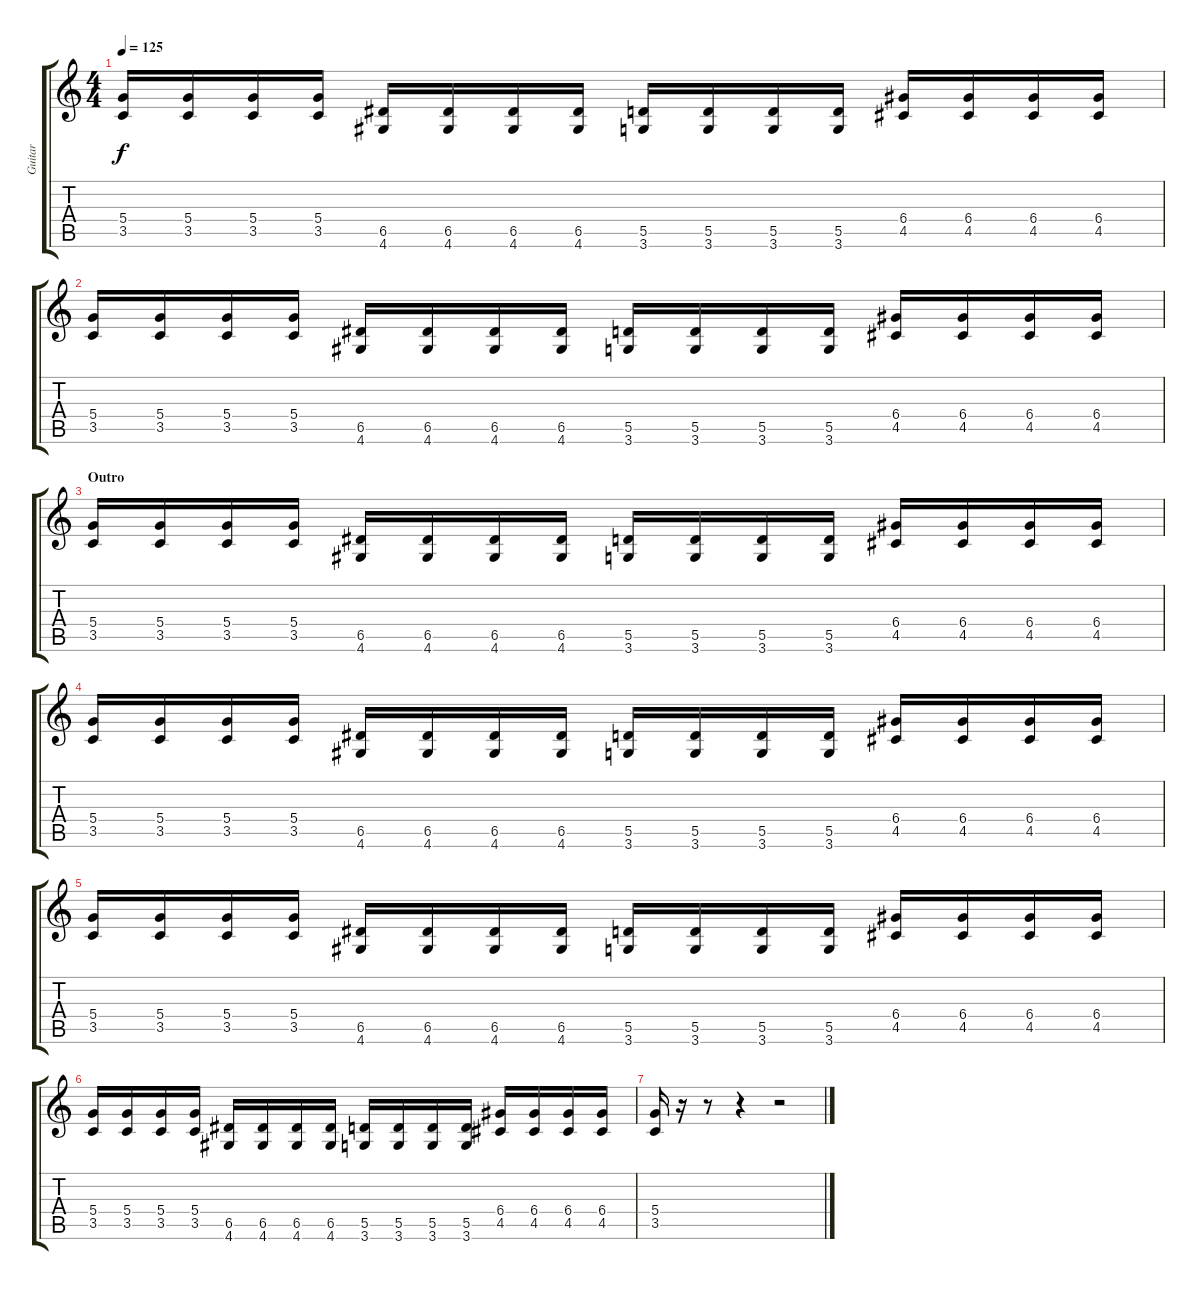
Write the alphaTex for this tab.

\track ("Guitar" "Guitar") {instrument distortionguitar}
\staff {score tabs}
\tuning (E4 B3 G3 D3 A2 E2) {hide}
\ts (4 4)
\tempo 125
\clef g2
\ks c
(5.4 3.5).16{dy f} (5.4 3.5).16 (5.4 3.5).16 (5.4 3.5).16 (6.5 4.6).16 (6.5 4.6).16 (6.5 4.6).16 (6.5 4.6).16 (5.5 3.6).16 (5.5 3.6).16 (5.5 3.6).16 (5.5 3.6).16 (6.4 4.5).16 (6.4 4.5).16 (6.4 4.5).16 (6.4 4.5).16 |
(5.4 3.5).16 (5.4 3.5).16 (5.4 3.5).16 (5.4 3.5).16 (6.5 4.6).16 (6.5 4.6).16 (6.5 4.6).16 (6.5 4.6).16 (5.5 3.6).16 (5.5 3.6).16 (5.5 3.6).16 (5.5 3.6).16 (6.4 4.5).16 (6.4 4.5).16 (6.4 4.5).16 (6.4 4.5).16 |
\section ("" "Outro")
(5.4 3.5).16 (5.4 3.5).16 (5.4 3.5).16 (5.4 3.5).16 (6.5 4.6).16 (6.5 4.6).16 (6.5 4.6).16 (6.5 4.6).16 (5.5 3.6).16 (5.5 3.6).16 (5.5 3.6).16 (5.5 3.6).16 (6.4 4.5).16 (6.4 4.5).16 (6.4 4.5).16 (6.4 4.5).16 |
(5.4 3.5).16 (5.4 3.5).16 (5.4 3.5).16 (5.4 3.5).16 (6.5 4.6).16 (6.5 4.6).16 (6.5 4.6).16 (6.5 4.6).16 (5.5 3.6).16 (5.5 3.6).16 (5.5 3.6).16 (5.5 3.6).16 (6.4 4.5).16 (6.4 4.5).16 (6.4 4.5).16 (6.4 4.5).16 |
(5.4 3.5).16 (5.4 3.5).16 (5.4 3.5).16 (5.4 3.5).16 (6.5 4.6).16 (6.5 4.6).16 (6.5 4.6).16 (6.5 4.6).16 (5.5 3.6).16 (5.5 3.6).16 (5.5 3.6).16 (5.5 3.6).16 (6.4 4.5).16 (6.4 4.5).16 (6.4 4.5).16 (6.4 4.5).16 |
(5.4 3.5).16 (5.4 3.5).16 (5.4 3.5).16 (5.4 3.5).16 (6.5 4.6).16 (6.5 4.6).16 (6.5 4.6).16 (6.5 4.6).16 (5.5 3.6).16 (5.5 3.6).16 (5.5 3.6).16 (5.5 3.6).16 (6.4 4.5).16 (6.4 4.5).16 (6.4 4.5).16 (6.4 4.5).16 |
(5.4 3.5).16 r.16 r.8 r.4 r.2
